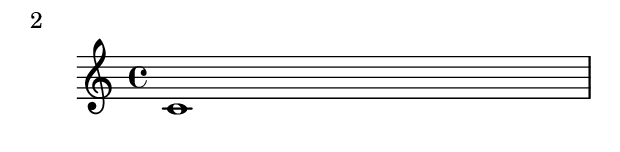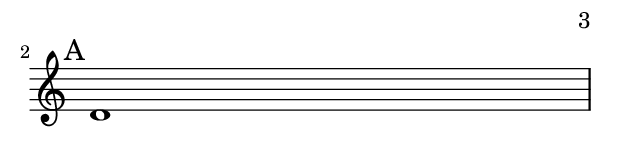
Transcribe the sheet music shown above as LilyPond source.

%% Do not edit this file; it is auto-generated from input/new
%% This file is in the public domain.
\version "2.11.51"
\header {
  lsrtags = "paper-and-layout"
  texidoc = "A table of contents is included using
@w{@code{\\markuplines \\table-of-contents}}.  The TOC items are
added with the @code{\\tocItem} command."
  doctitle = "Table of contents"
} % begin verbatim

#(set-default-paper-size "a6")

\book {
  \markuplines \table-of-contents
  \pageBreak
  \tocItem \markup { The first score }
  \score {
    {
      c'1 \pageBreak
      \mark "A" \tocItem \markup { Mark A }
      d'1
    }
  }
  \pageBreak
  \tocItem \markup { The second score }
  \score {
    { e'1 }
    \header { piece = "Second score" }
  }
}
